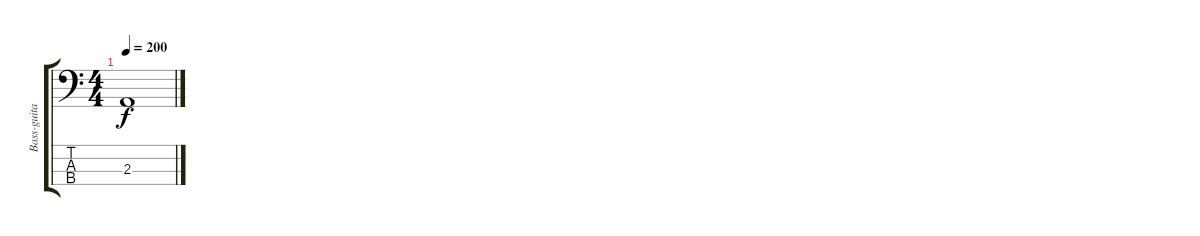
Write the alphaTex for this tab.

\track ("Bass-guitar" "Bass-guita") {instrument electricbassfinger}
\staff {score tabs}
\tuning (F2 C2 G1 D1) {hide}
\ts (4 4)
\tempo 200
\clef f4
\ks c
2.3.1{dy f}
